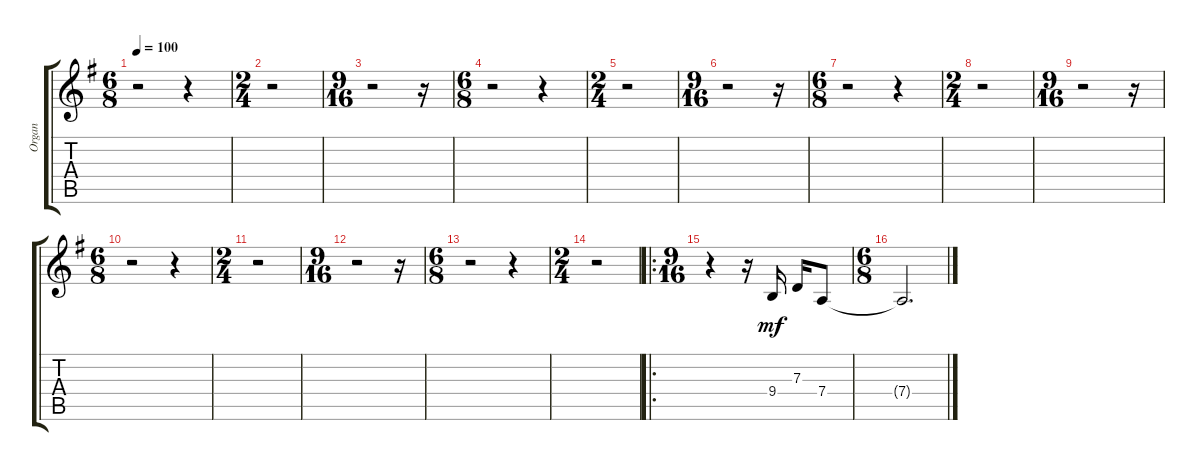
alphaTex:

\track ("Organ" "Organ") {instrument drawbarorgan}
\staff {score tabs}
\tuning (E4 B3 G3 D3 A2 E2) {hide}
\ts (6 8)
\tempo 100
\clef g2
\ks g
r.2{dy mf} r.4 |
\ts (2 4)
r.2 |
\ts (9 16)
r.2 r.16 |
\ts (6 8)
r.2 r.4 |
\ts (2 4)
r.2 |
\ts (9 16)
r.2 r.16 |
\ts (6 8)
r.2 r.4 |
\ts (2 4)
r.2 |
\ts (9 16)
r.2 r.16 |
\ts (6 8)
r.2 r.4 |
\ts (2 4)
r.2 |
\ts (9 16)
r.2 r.16 |
\ts (6 8)
r.2 r.4 |
\ts (2 4)
r.2 |
\ro
\ts (9 16)
r.4 r.16 9.4.16 7.3.16 7.4.8 |
\ts (6 8)
7.4{t}.2{d}
